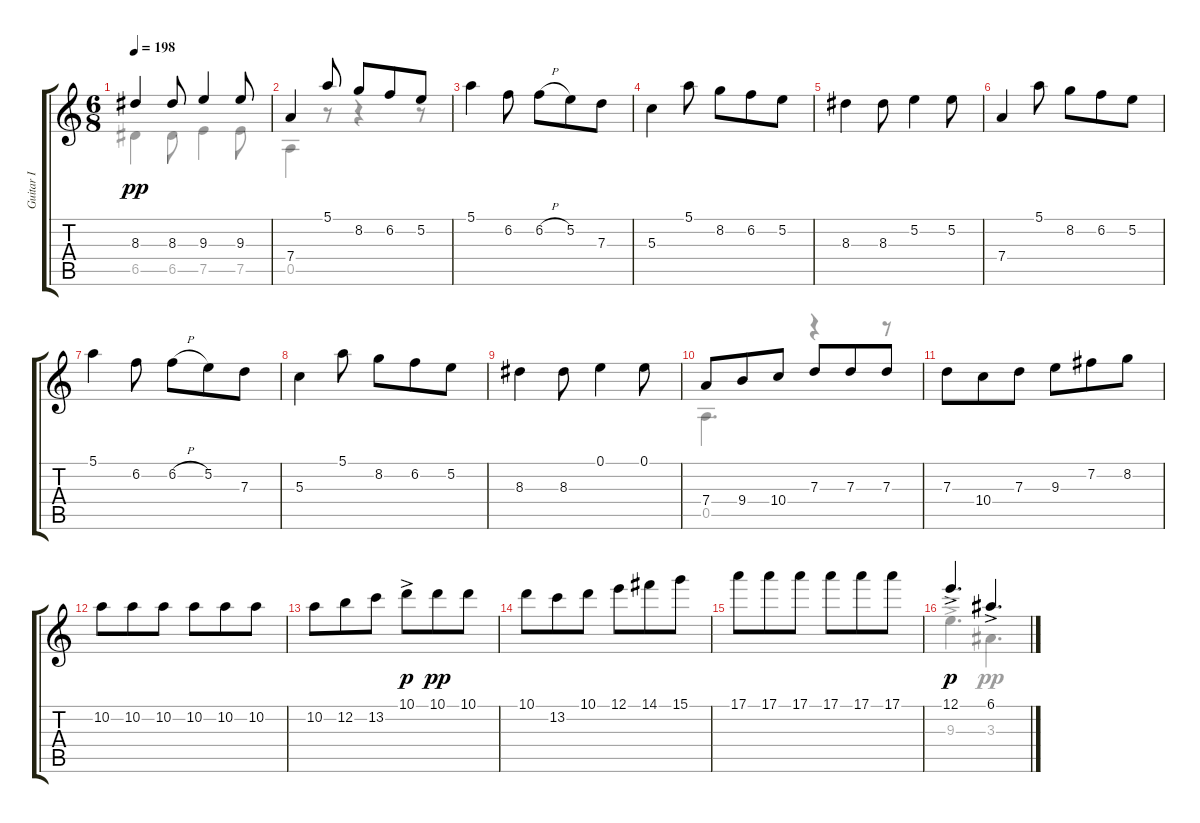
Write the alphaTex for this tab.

\track ("Guitar I" "Guitar I") {instrument acousticguitarnylon}
\staff {score tabs}
\tuning (E4 B3 G3 D3 A2 E2) {hide}
\voice
\ts (6 8)
\tempo 198
\clef g2
\ks c
8.3.4{dy pp} 8.3.8 9.3.4 9.3.8 |
7.4.4 5.1.8 8.2.8 6.2.8 5.2.8 |
5.1.4 6.2.8 6.2{h}.8 5.2.8 7.3.8 |
5.3.4 5.1.8 8.2.8 6.2.8 5.2.8 |
8.3.4 8.3.8 5.2.4 5.2.8 |
7.4.4 5.1.8 8.2.8 6.2.8 5.2.8 |
5.1.4 6.2.8 6.2{h}.8 5.2.8 7.3.8 |
5.3.4 5.1.8 8.2.8 6.2.8 5.2.8 |
8.3.4 8.3.8 0.1.4 0.1.8 |
7.4.8 9.4.8 10.4.8 7.3.8 7.3.8 7.3.8 |
7.3.8 10.4.8 7.3.8 9.3.8 7.2.8 8.2.8 |
10.2.8 10.2.8 10.2.8 10.2.8 10.2.8 10.2.8 |
10.2.8 12.2.8 13.2.8 10.1{ac}.8{dy p} 10.1.8{dy pp} 10.1.8 |
10.1.8 13.2.8 10.1.8 12.1.8 14.1.8 15.1.8 |
17.1.8 17.1.8 17.1.8 17.1.8 17.1.8 17.1.8 |
12.1{ac}.4{d dy p} 6.1{ac}.4{d}
\voice
\clef g2
\ottava regular
\simile none
\ks c
6.5.4{dy pp} 6.5.8 7.5.4 7.5.8 |
0.5.4 r.8 r.4 r.8 |
|
|
|
|
|
|
|
0.5.4{d} r.4 r.8 |
|
|
|
|
|
9.3{ac}.4{d dy p} 3.3.4{d dy pp}
